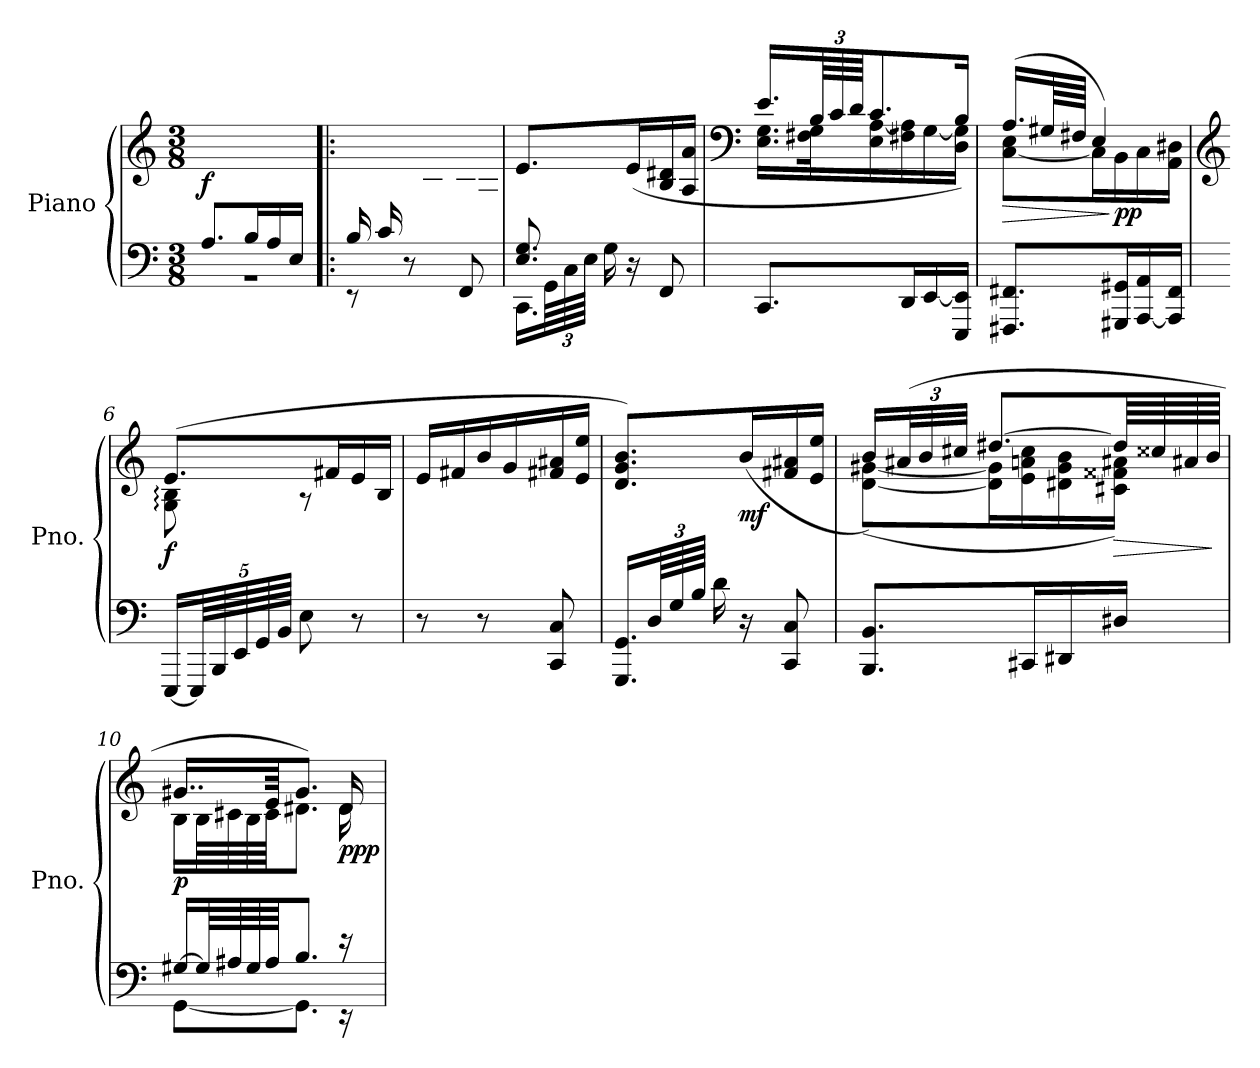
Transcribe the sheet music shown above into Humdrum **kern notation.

**kern	**kern	**dynam
*part1	*part1	*part1
*staff2	*staff1	*staff1/2
*I"Piano	*	*
*I'Pno.	*	*
*clefF4	*clefG2	*
*k[]	*k[]	*
*M3/8	*M3/8	*
*MM50	*MM50	*
=1	=1	=1
*^	*	*
!	!	!	!LO:DY:b
(>8.A/L	4.r	4.ryy	f
16B/L	.	.	.
16A/	.	.	.
16E/JJ	.	.	.
=2!|:	=2!|:	=2!|:	=2!|:
16B/LL	8r	8ryy	.
16c/	.	.	.
4ryy	8r	16e/	.
.	.	16c/	.
.	8FF/	16B/ 16d#X/	.
.	.	16A/ 16a/JJ	.
=3	=3	=3	=3
8.E/ 8.G/	16.CC\LL	8.e/L)	.
*	*Xbrackettup	*	*
.	96GG\LL	.	.
.	96C\	.	.
.	96E\JJJJ	.	.
.	16G\	.	.
16r	8.ryy	(>16e/L	.
8FF/	.	16B/ 16d#X/	.
.	.	16A/ 16a/JJ	.
*v	*v	*	*
=4	=4	=4
*	*clefF4	*
*	*^	*
8.CC/L	16.e/LL	16.E\ 16.G\LL	.
*	*Xbrackettup	*	*
.	96B/LL	32F#X\ 32G\K	.
.	96c/	.	.
.	96d/JJJ	.	.
.	8.c/	16E\ [16A\	.
16DD/L	.	16F#X\ 16A\]	.
[16EE/	.	[16G\	.
16EEE/ 16EE/]JJ	16B/Jk)	16D\ 16G\]JJ	.
!!LO:LB:g=z	!!
=5	=5	=5	=5
!	!	!	!LO:HP:b
8.FFF#X/ 8.FF#X/L	(>16.A/LL	[8C\ 8E\L	>
.	64G#X/LL	.	.
.	64F#X/JJJJ	.	.
.	4E/)	16C\L]	.
!	!	!	!LO:DY:n=1:b
16GGG#X/ 16GG#X/L	.	16BB\	] pp
[16AAA/ 16AA/	.	16C\	.
16AAA/] 16FF#/JJ	.	16AA\ 16D#X\JJ	.
=6	=6	=6	=6
*	*clefG2	*	*
!	!	!	!LO:DY:b
[16EEE/LL	(>8.e/L	8G\: 8B\:	f
80EEE/LL]	.	.	.
80BBB/	.	.	.
80EE/	.	.	.
80GG/	.	.	.
80BB/JJJJ	.	.	.
8E\	.	8r	.
.	16f#X/L	.	.
8r	16e/	8ryy	.
.	16B/JJ	.	.
*	*v	*v	*
=7	=7	=7
8r	16e/LL	.
.	16f#X/	.
8r	16b/	.
.	16g/	.
8CC/ 8C/	16f#X/ 16a#X/	.
.	16e/ 16ee/JJ	.
=8	=8	=8
16.GGG/ 16.GG/LL	8.d/ 8.g/ 8.b/L)	.
96D/LL	.	.
96G/	.	.
96B/JJJJ	.	.
16d\	.	.
!	!	!LO:DY:b
16r	(>16b/L	mf
8CC/ 8C/	16f#X/ 16a#X/	.
.	16e/ 16ee/JJ	.
!!LO:LB:g=z
=9	=9	=9
*	*^	*
8.BBB/ 8.BB/L	16b/LL)	(<[8d\ [8g#X\L	.
.	(>48a#X/L	.	.
.	48b/	.	.
.	48cc#X/JJJ	.	.
.	[8.dd#X/L	16d\] 16g#\]L	.
16CC#X/L	.	16e\ 16an\ 16cc#\	.
16DD#X/	.	16d#X\ 16g#\ 16b\	.
!	!	!	!LO:HP:b
16D#X/JJ	64dd#/LLL]	16c#X\ 16f##X\ 16a#X\JJ)	>
.	64cc##X/	.	.
.	64a#X/	.	.
.	64b/JJJJ	.	.
*	*v	*v	*
.	.	]
=10	=10	=10
*^	*^	*
!	!	!	!	!LO:DY:b
[16G#X/LL	[8GG\L	16..g#X/LL	16B\LL	p
64G#/LL]	.	.	64B\LL	.
64A#X/	.	.	64c#X\	.
64G#/	.	.	64B\	.
64A#/JJJ	.	64e/JKK	64c#\JJJ	.
8.B/J	8.GG\J]	8.g#/J)	8.d#X\J	.
!	!	!	!	!LO:DY:b
16r	16r	16d#/	16d#\	ppp
*v	*v	*	*	*
*	*v	*v	*
=	=	=
*-	*-	*-
